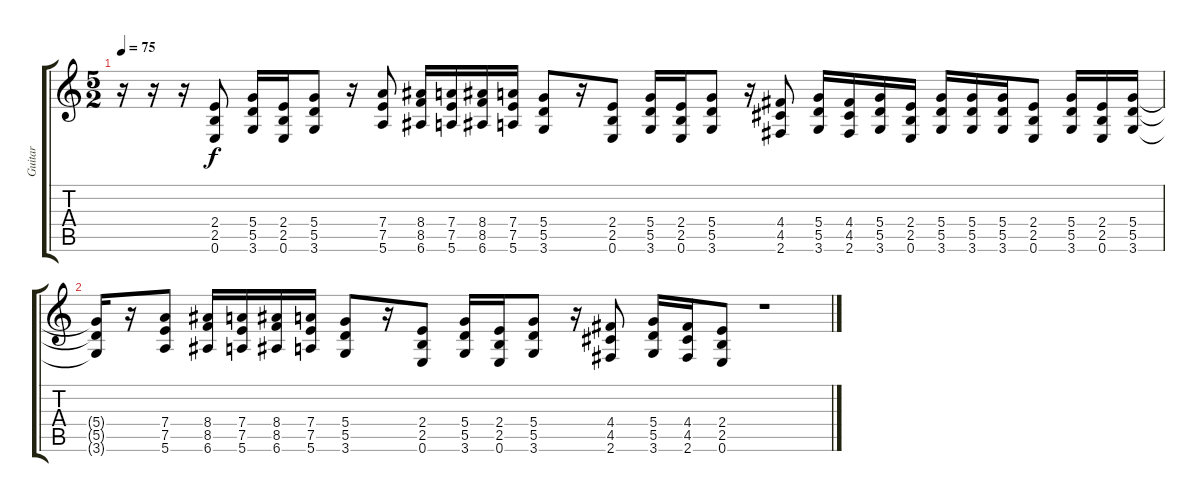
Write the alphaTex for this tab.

\track ("Guitar" "Guitar") {instrument distortionguitar}
\staff {score tabs}
\tuning (E4 B3 G3 D3 A2 E2) {hide}
\ts (5 2)
\tempo 75
\clef g2
\ks c
r.16{dy f instrument distortionguitar} r.16 r.16 (2.4 2.5 0.6).8 (5.4 5.5 3.6).16 (2.4 2.5 0.6).16 (5.4 5.5 3.6).8 r.16 (7.4 7.5 5.6).8 (8.4 8.5 6.6).16 (7.4 7.5 5.6).16 (8.4 8.5 6.6).16 (7.4 7.5 5.6).16 (5.4 5.5 3.6).8 r.16 (2.4 2.5 0.6).8 (5.4 5.5 3.6).16 (2.4 2.5 0.6).16 (5.4 5.5 3.6).8 r.16 (4.4 4.5 2.6).8 (5.4 5.5 3.6).16 (4.4 4.5 2.6).16 (5.4 5.5 3.6).16 (2.4 2.5 0.6).16 (5.4 5.5 3.6).16 (5.4 5.5 3.6).16 (5.4 5.5 3.6).16 (2.4 2.5 0.6).8 (5.4 5.5 3.6).16 (2.4 2.5 0.6).16 (5.4 5.5 3.6).16 |
(5.4{t} 5.5{t} 3.6{t}).16 r.16 (7.4 7.5 5.6).8 (8.4 8.5 6.6).16 (7.4 7.5 5.6).16 (8.4 8.5 6.6).16 (7.4 7.5 5.6).16 (5.4 5.5 3.6).8 r.16 (2.4 2.5 0.6).8 (5.4 5.5 3.6).16 (2.4 2.5 0.6).16 (5.4 5.5 3.6).8 r.16 (4.4 4.5 2.6).8 (5.4 5.5 3.6).16 (4.4 4.5 2.6).16 (2.4 2.5 0.6).8 r.1
